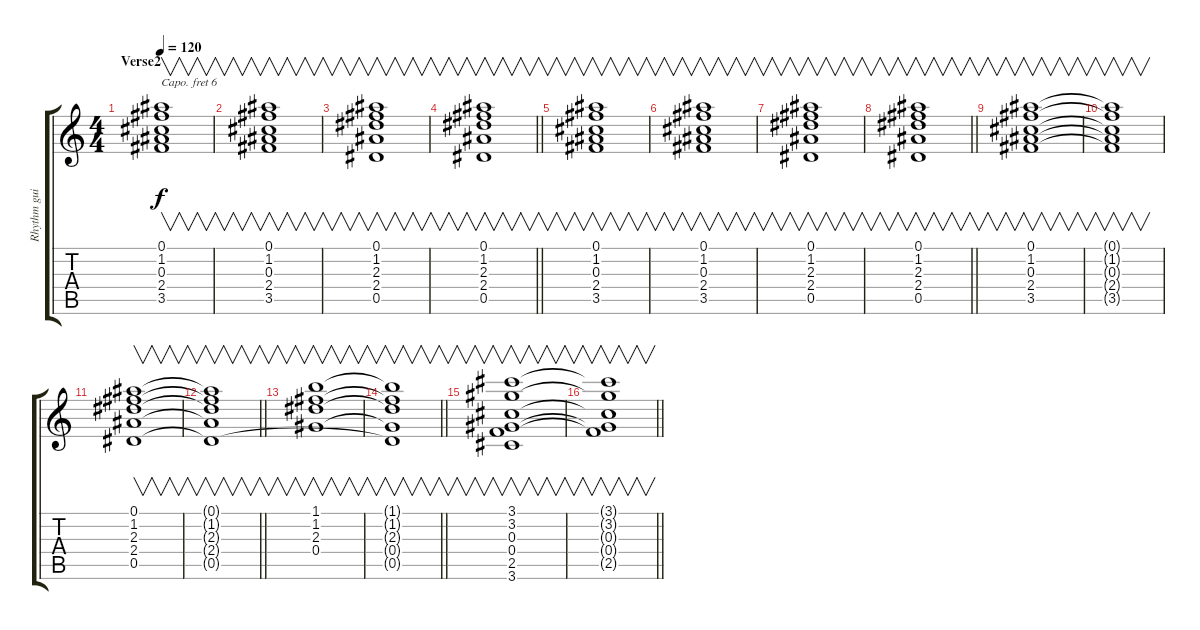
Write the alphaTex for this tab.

\track ("Rhythm guitar" "Rhythm gui") {instrument distortionguitar}
\staff {score tabs}
\capo 6
\tuning (E4 B3 G3 D3 A2 E2) {hide}
\ts (4 4)
\section ("" "Verse2")
\tempo 120
\clef g2
\ks c
(0.1 1.2 0.3 2.4 3.5).1{v dy f} |
(0.1 1.2 0.3 2.4 3.5).1{v} |
(0.1 1.2 2.3 2.4 0.5).1{v} |
\barLineRight lightlight
(0.1 1.2 2.3 2.4 0.5).1{v} |
(0.1 1.2 0.3 2.4 3.5).1{v} |
(0.1 1.2 0.3 2.4 3.5).1{v} |
(0.1 1.2 2.3 2.4 0.5).1{v} |
\barLineRight lightlight
(0.1 1.2 2.3 2.4 0.5).1{v} |
(0.1 1.2 0.3 2.4 3.5).1{v} |
(0.1{t} 1.2{t} 0.3{t} 2.4{t} 3.5{t}).1{v} |
(0.1 1.2 2.3 2.4 0.5).1{v} |
\barLineRight lightlight
(0.1{t} 1.2{t} 2.3{t} 2.4{t} 0.5{t}).1{v} |
(1.1 1.2 2.3 0.4).1{v} |
\barLineRight lightlight
(1.1{t} 1.2{t} 2.3{t} 0.4{t} 0.5{t}).1{v} |
(3.1 3.2 0.3 0.4 2.5 3.6).1{v} |
\barLineRight lightlight
(3.1{t} 3.2{t} 0.3{t} 0.4{t} 2.5{t}).1{v}
